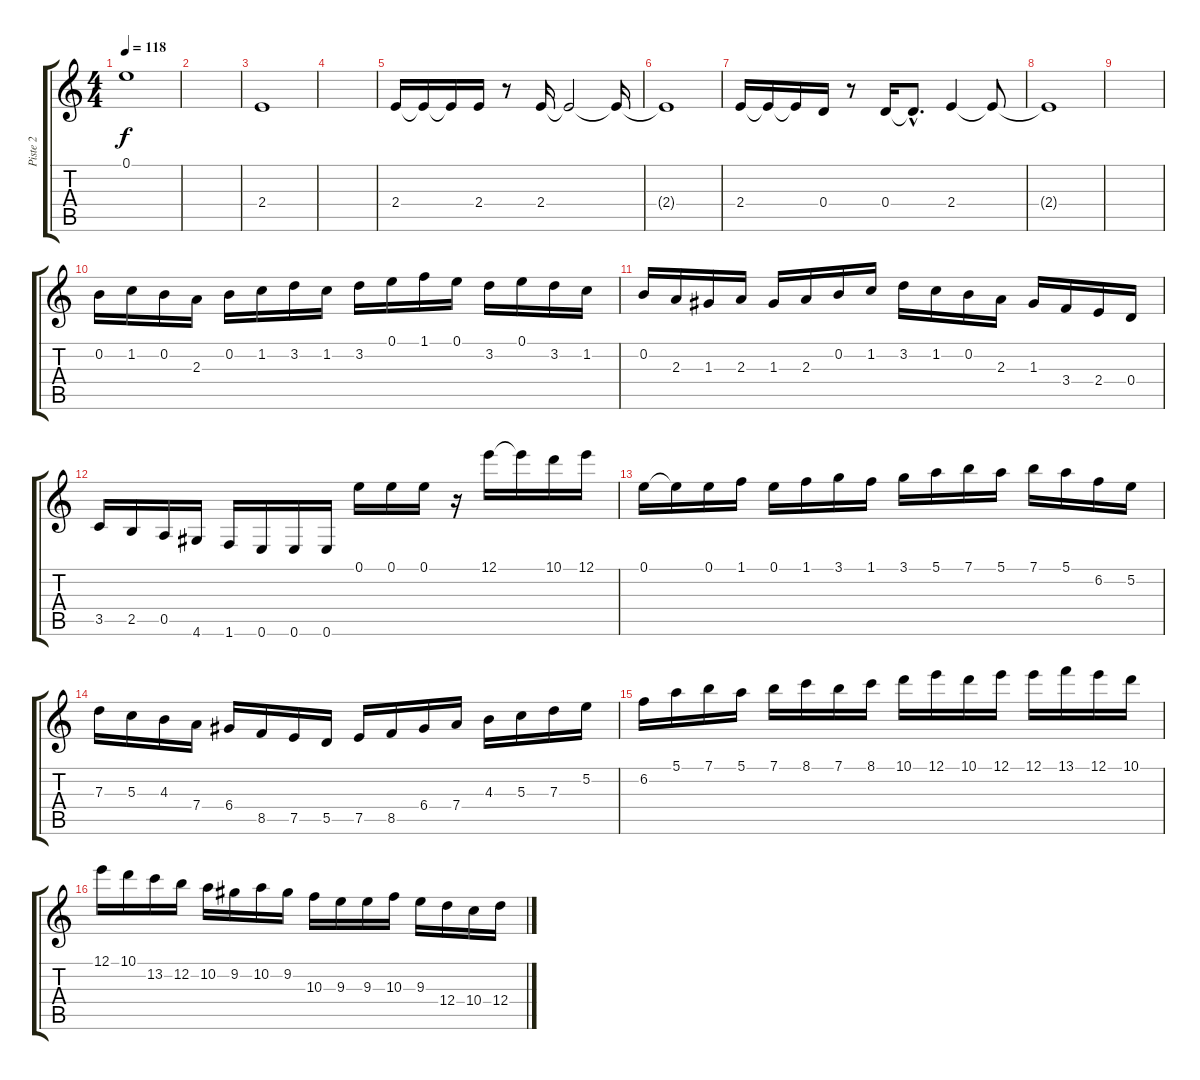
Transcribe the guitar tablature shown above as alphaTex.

\track ("Piste 2" "Piste 2") {instrument acousticguitarnylon}
\staff {score tabs}
\tuning (E4 B3 G3 D3 A2 E2) {hide}
\ts (4 4)
\tempo 118
\clef g2
\ks c
0.1.1{dy f volume 13} |
|
2.4.1 |
|
2.4.16 2.4{t}.16 2.4{t}.16 2.4.16 r.8 2.4.16 2.4{t}.2 2.4{t}.16 |
2.4{t}.1 |
2.4.16 2.4{t}.16 2.4{t}.16 0.4.16 r.8 0.4.16 0.4{hac t}.8{d} 2.4.4 2.4{t}.8 |
2.4{t}.1 |
|
0.2.16 1.2.16 0.2.16 2.3.16 0.2.16 1.2.16 3.2.16 1.2.16 3.2.16 0.1.16 1.1.16 0.1.16 3.2.16 0.1.16 3.2.16 1.2.16 |
0.2.16 2.3.16 1.3.16 2.3.16 1.3.16 2.3.16 0.2.16 1.2.16 3.2.16 1.2.16 0.2.16 2.3.16 1.3.16 3.4.16 2.4.16 0.4.16 |
3.5.16 2.5.16 0.5.16 4.6.16 1.6.16 0.6.16 0.6.16 0.6.16 0.1.16 0.1.16 0.1.16 r.16 12.1.16 12.1{t}.16 10.1.16 12.1.16 |
0.1.16 0.1{t}.16 0.1.16 1.1.16 0.1.16 1.1.16 3.1.16 1.1.16 3.1.16 5.1.16 7.1.16 5.1.16 7.1.16 5.1.16 6.2.16 5.2.16 |
7.3.16 5.3.16 4.3.16 7.4.16 6.4.16 8.5.16 7.5.16 5.5.16 7.5.16 8.5.16 6.4.16 7.4.16 4.3.16 5.3.16 7.3.16 5.2.16 |
6.2.16 5.1.16 7.1.16 5.1.16 7.1.16 8.1.16 7.1.16 8.1.16 10.1.16 12.1.16 10.1.16 12.1.16 12.1.16 13.1.16 12.1.16 10.1.16 |
12.1.16 10.1.16 13.2.16 12.2.16 10.2.16 9.2.16 10.2.16 9.2.16 10.3.16 9.3.16 9.3.16 10.3.16 9.3.16 12.4.16 10.4.16 12.4.16
